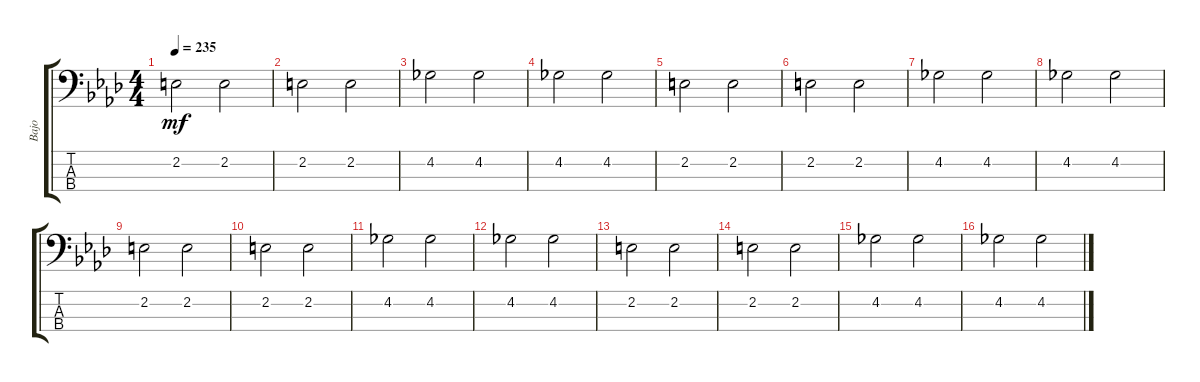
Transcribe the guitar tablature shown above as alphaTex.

\track ("Bajo" "Bajo") {instrument electricbasspick}
\staff {score tabs}
\tuning (G2 D2 A1 E1) {hide}
\ts (4 4)
\tempo 235
\clef f4
\ks ab
2.2.2{dy mf} 2.2.2 |
2.2.2 2.2.2 |
4.2.2 4.2.2 |
4.2.2 4.2.2 |
2.2.2 2.2.2 |
2.2.2 2.2.2 |
4.2.2 4.2.2 |
4.2.2 4.2.2 |
2.2.2 2.2.2 |
2.2.2 2.2.2 |
4.2.2 4.2.2 |
4.2.2 4.2.2 |
2.2.2 2.2.2 |
2.2.2 2.2.2 |
4.2.2 4.2.2 |
4.2.2 4.2.2
